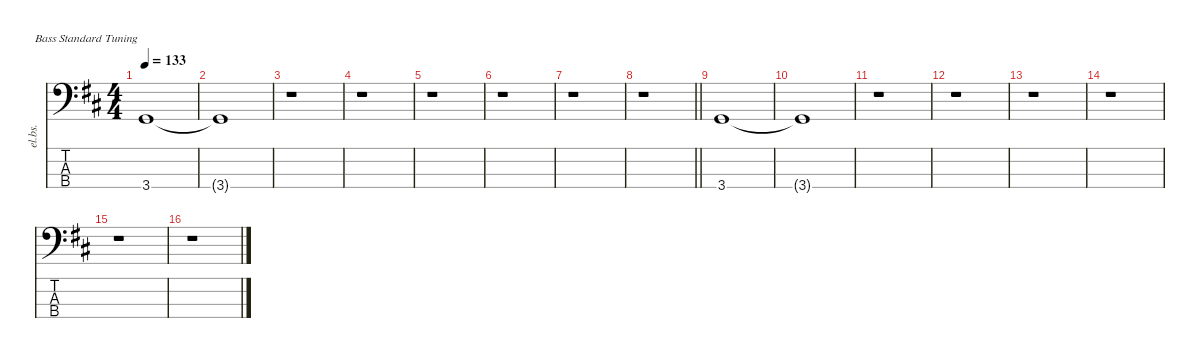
\defaultSystemsLayout 4
\hideDynamics
\bracketExtendMode nobrackets
\otherSystemsTrackNameOrientation horizontal
\track ("Bass" "el.bs.") {instrument electricbassfinger}
\staff {score tabs}
\tuning (G2 D2 A1 E1)
\ts (4 4)
\beaming (8 2 2 2 2)
\tempo 133
\clef f4
\ks bminor
3.4{acc forcenatural}.1{dy f instrument electricbassfinger beam Up} |
3.4{t acc forcenatural}.1{beam Up} |
r.1{beam Down} |
r.1{beam Down} |
r.1{beam Down} |
r.1{beam Down} |
r.1{beam Down} |
\barLineRight lightlight
r.1{beam Down} |
3.4{acc forcenatural}.1{beam Up} |
3.4{t acc forcenatural}.1{beam Up} |
r.1{beam Down} |
r.1{beam Down} |
r.1{beam Down} |
r.1{beam Down} |
r.1{beam Down} |
r.1{beam Down}
